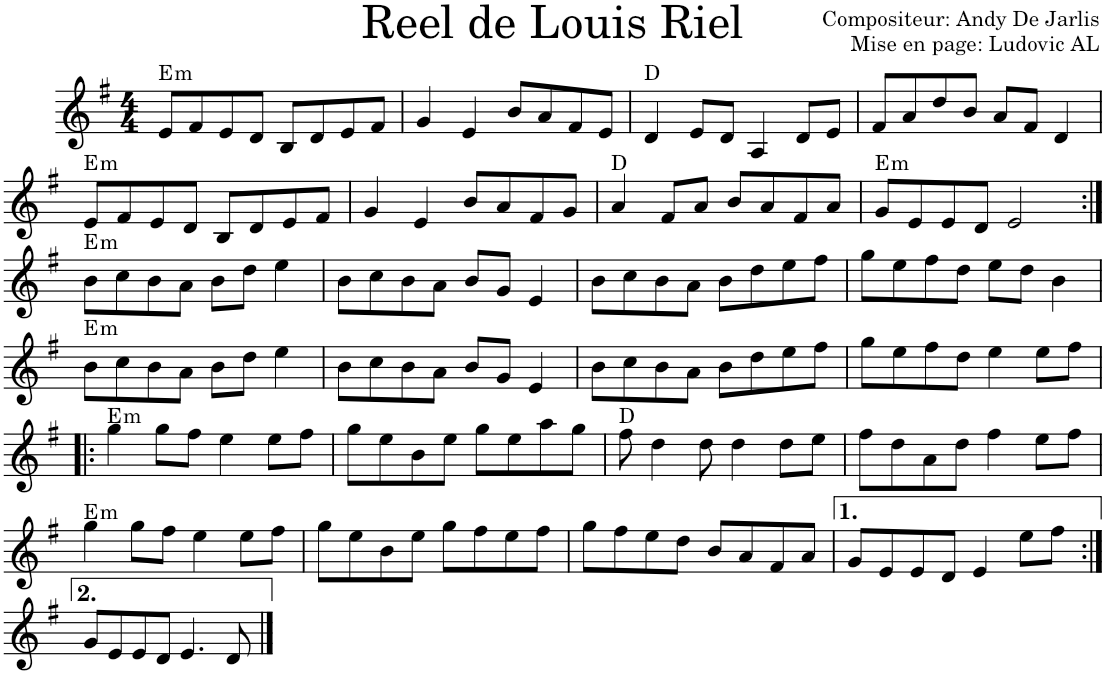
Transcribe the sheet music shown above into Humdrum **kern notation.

**kern	**harte
*part1	*part1
*staff1	*
*I"Voice	*
*I'V	*
*clefG2	*
*k[f#]	*
*M4/4	*
=1	=1
!	!LO:H:kt=m
8e/L	E:min
8f#/	.
8e/	.
8d/J	.
8B/L	.
8d/	.
8e/	.
8f#/J	.
=2	=2
4g/	.
4e/	.
8b/L	.
8a/	.
8f#/	.
8e/J	.
=3	=3
4d/	D:maj
8e/L	.
8d/J	.
4A/	.
8d/L	.
8e/J	.
=4	=4
8f#/L	.
8a/	.
8dd/	.
8b/J	.
8a/L	.
8f#/J	.
4d/	.
!!LO:LB:g=z
=5	=5
!	!LO:H:kt=m
8e/L	E:min
8f#/	.
8e/	.
8d/J	.
8B/L	.
8d/	.
8e/	.
8f#/J	.
=6	=6
4g/	.
4e/	.
8b/L	.
8a/	.
8f#/	.
8g/J	.
=7	=7
4a/	D:maj
8f#/L	.
8a/J	.
8b/L	.
8a/	.
8f#/	.
8a/J	.
=8	=8
!	!LO:H:kt=m
8g/L	E:min
8e/	.
8e/	.
8d/J	.
2e/	.
!!LO:LB:g=z
=9:|!	=9:|!
!	!LO:H:kt=m
8b\L	E:min
8cc\	.
8b\	.
8a\J	.
8b\L	.
8dd\J	.
4ee\	.
=10	=10
8b\L	.
8cc\	.
8b\	.
8a\J	.
8b/L	.
8g/J	.
4e/	.
=11	=11
8b\L	.
8cc\	.
8b\	.
8a\J	.
8b\L	.
8dd\	.
8ee\	.
8ff#\J	.
=12	=12
8gg\L	.
8ee\	.
8ff#\	.
8dd\J	.
8ee\L	.
8dd\J	.
4b\	.
!!LO:LB:g=z
=13	=13
!	!LO:H:kt=m
8b\L	E:min
8cc\	.
8b\	.
8a\J	.
8b\L	.
8dd\J	.
4ee\	.
=14	=14
8b\L	.
8cc\	.
8b\	.
8a\J	.
8b/L	.
8g/J	.
4e/	.
=15	=15
8b\L	.
8cc\	.
8b\	.
8a\J	.
8b\L	.
8dd\	.
8ee\	.
8ff#\J	.
=16	=16
8gg\L	.
8ee\	.
8ff#\	.
8dd\J	.
4ee\	.
8ee\L	.
8ff#\J	.
!!LO:LB:g=z
=17!|:	=17!|:
!	!LO:H:kt=m
4gg\	E:min
8gg\L	.
8ff#\J	.
4ee\	.
8ee\L	.
8ff#\J	.
=18	=18
8gg\L	.
8ee\	.
8b\	.
8ee\J	.
8gg\L	.
8ee\	.
8aa\	.
8gg\J	.
=19	=19
8ff#\	D:maj
4dd\	.
8dd\	.
4dd\	.
8dd\L	.
8ee\J	.
=20	=20
8ff#\L	.
8dd\	.
8a\	.
8dd\J	.
4ff#\	.
8ee\L	.
8ff#\J	.
!!LO:LB:g=z
=21	=21
!	!LO:H:kt=m
4gg\	E:min
8gg\L	.
8ff#\J	.
4ee\	.
8ee\L	.
8ff#\J	.
=22	=22
8gg\L	.
8ee\	.
8b\	.
8ee\J	.
8gg\L	.
8ff#\	.
8ee\	.
8ff#\J	.
=23	=23
8gg\L	.
8ff#\	.
8ee\	.
8dd\J	.
8b/L	.
8a/	.
8f#/	.
8a/J	.
=24	=24
8g/L	.
8e/	.
8e/	.
8d/J	.
4e/	.
8ee\L	.
8ff#\J	.
!!LO:LB:g=z
=25:|!	=25:|!
8g/L	.
8e/	.
8e/	.
8d/J	.
4.e/	.
8d/	.
==	==
*-	*-
